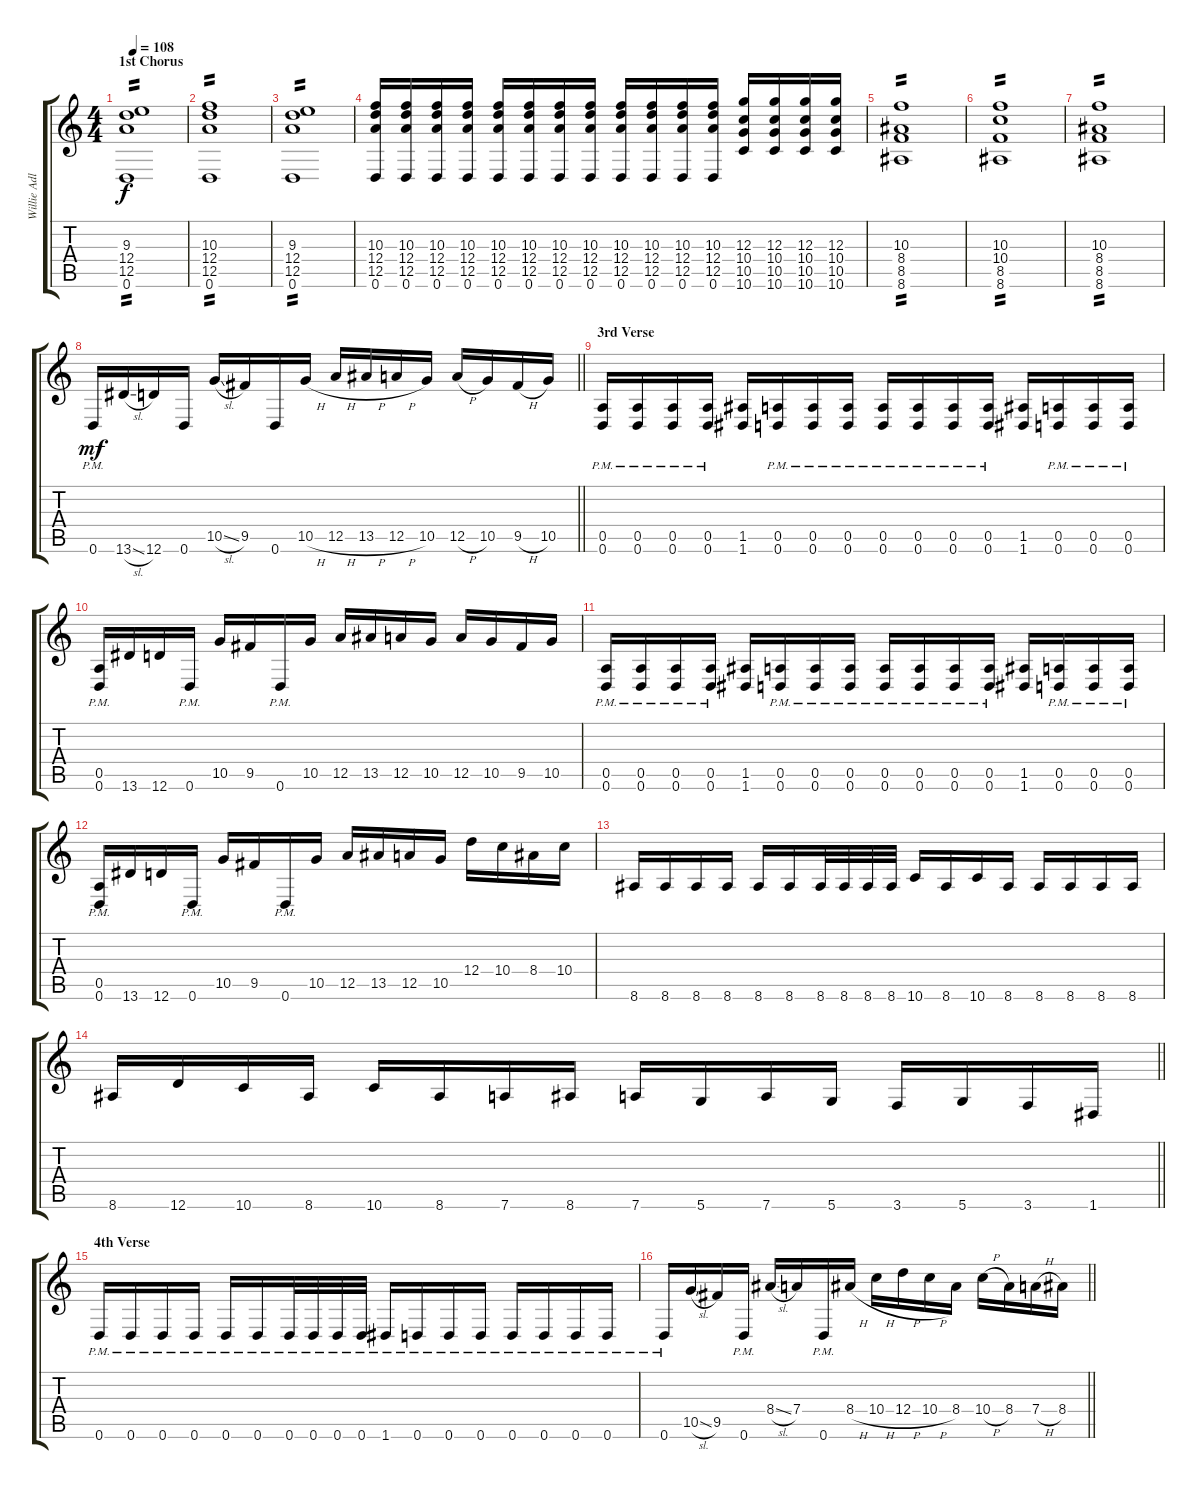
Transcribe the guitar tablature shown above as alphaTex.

\track ("Willie Adler (Rythm Guitar)" "Willie Adl") {instrument distortionguitar}
\staff {score tabs}
\tuning (E4 B3 G3 D3 A2 D2) {hide}
\ts (4 4)
\section ("" "1st Chorus")
\tempo 108
\clef g2
\ks c
(9.3 12.4 12.5 0.6).1{tp 2 dy f} |
(10.3 12.4 12.5 0.6).1{tp 2} |
(9.3 12.4 12.5 0.6).1{tp 2} |
(10.3 12.4 12.5 0.6).16 (10.3 12.4 12.5 0.6).16 (10.3 12.4 12.5 0.6).16 (10.3 12.4 12.5 0.6).16 (10.3 12.4 12.5 0.6).16 (10.3 12.4 12.5 0.6).16 (10.3 12.4 12.5 0.6).16 (10.3 12.4 12.5 0.6).16 (10.3 12.4 12.5 0.6).16 (10.3 12.4 12.5 0.6).16 (10.3 12.4 12.5 0.6).16 (10.3 12.4 12.5 0.6).16 (12.3 10.4 10.5 10.6).16 (12.3 10.4 10.5 10.6).16 (12.3 10.4 10.5 10.6).16 (12.3 10.4 10.5 10.6).16 |
(10.3 8.4 8.5 8.6).1{tp 2} |
(10.3 10.4 8.5 8.6).1{tp 2} |
(10.3 8.4 8.5 8.6).1{tp 2} |
\barLineRight lightlight
0.6{pm}.16{dy mf} 13.6{sl}.16 12.6.16 0.6.16 10.5{sl}.16 9.5.16 0.6.16 10.5{h}.16 12.5{h}.16 13.5{h}.16 12.5{h}.16 10.5.16 12.5{h}.16 10.5.16 9.5{h}.16 10.5.16 |
\section ("" "3rd Verse")
(0.5{pm} 0.6{pm}).16 (0.5{pm} 0.6{pm}).16 (0.5{pm} 0.6{pm}).16 (0.5{pm} 0.6{pm}).16 (1.5 1.6).16 (0.5{pm} 0.6{pm}).16 (0.5{pm} 0.6{pm}).16 (0.5{pm} 0.6{pm}).16 (0.5{pm} 0.6{pm}).16 (0.5{pm} 0.6{pm}).16 (0.5{pm} 0.6{pm}).16 (0.5{pm} 0.6{pm}).16 (1.5 1.6).16 (0.5{pm} 0.6{pm}).16 (0.5{pm} 0.6{pm}).16 (0.5{pm} 0.6{pm}).16 |
(0.5{pm} 0.6{pm}).16 13.6.16 12.6.16 0.6{pm}.16 10.5.16 9.5.16 0.6{pm}.16 10.5.16 12.5.16 13.5.16 12.5.16 10.5.16 12.5.16 10.5.16 9.5.16 10.5.16 |
(0.5{pm} 0.6{pm}).16 (0.5{pm} 0.6{pm}).16 (0.5{pm} 0.6{pm}).16 (0.5{pm} 0.6{pm}).16 (1.5 1.6).16 (0.5{pm} 0.6{pm}).16 (0.5{pm} 0.6{pm}).16 (0.5{pm} 0.6{pm}).16 (0.5{pm} 0.6{pm}).16 (0.5{pm} 0.6{pm}).16 (0.5{pm} 0.6{pm}).16 (0.5{pm} 0.6{pm}).16 (1.5 1.6).16 (0.5{pm} 0.6{pm}).16 (0.5{pm} 0.6{pm}).16 (0.5{pm} 0.6{pm}).16 |
(0.5{pm} 0.6{pm}).16 13.6.16 12.6.16 0.6{pm}.16 10.5.16 9.5.16 0.6{pm}.16 10.5.16 12.5.16 13.5.16 12.5.16 10.5.16 12.4.16 10.4.16 8.4.16 10.4.16 |
8.6.16 8.6.16 8.6.16 8.6.16 8.6.16 8.6.16 8.6.32 8.6.32 8.6.32 8.6.32 10.6.16 8.6.16 10.6.16 8.6.16 8.6.16 8.6.16 8.6.16 8.6.16 |
\barLineRight lightlight
8.6.16 12.6.16 10.6.16 8.6.16 10.6.16 8.6.16 7.6.16 8.6.16 7.6.16 5.6.16 7.6.16 5.6.16 3.6.16 5.6.16 3.6.16 1.6.16 |
\section ("" "4th Verse")
0.6{pm}.16 0.6{pm}.16 0.6{pm}.16 0.6{pm}.16 0.6{pm}.16 0.6{pm}.16 0.6{pm}.32 0.6{pm}.32 0.6{pm}.32 0.6{pm}.32 1.6{pm}.16 0.6{pm}.16 0.6{pm}.16 0.6{pm}.16 0.6{pm}.16 0.6{pm}.16 0.6{pm}.16 0.6{pm}.16 |
\barLineRight lightlight
0.6{pm}.16 10.5{sl}.16 9.5.16 0.6{pm}.16 8.4{sl}.16 7.4.16 0.6{pm}.16 8.4{h}.16 10.4{h}.16 12.4{h}.16 10.4{h}.16 8.4.16 10.4{h}.16 8.4.16 7.4{h}.16 8.4.16
